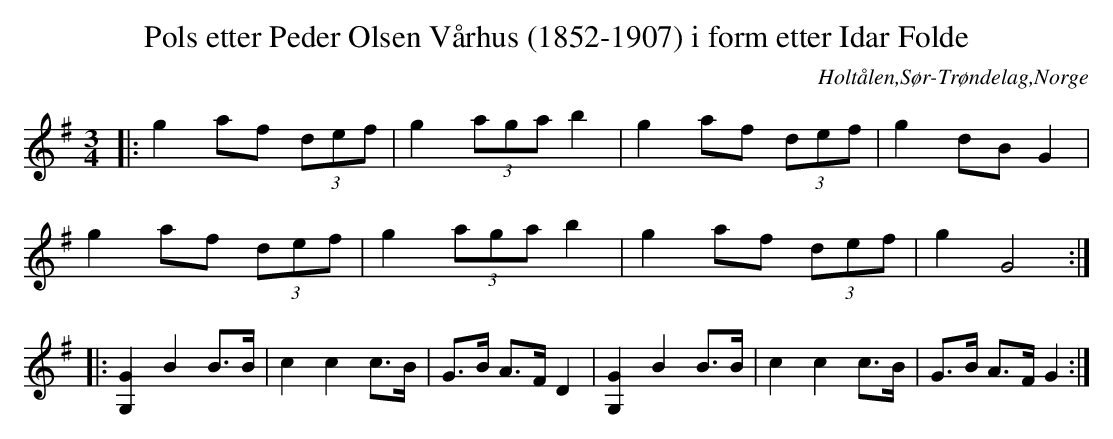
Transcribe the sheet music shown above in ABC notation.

X:1
T:Pols etter Peder Olsen Vårhus (1852-1907) i form etter Idar Folde
O:Holtålen,Sør-Trøndelag,Norge
M:3/4
L:1/8
K:G
|: g2 af (3def | g2 (3aga b2 | g2 af (3def | g2 dB G2 |
   g2 af (3def | g2 (3aga b2 | g2 af (3def | g2 G4 :|
|: [G,G]2B2 B>B  | c2 c2 c>B | G>B A>F D2 | [G,G]2B2 B>B  | c2 c2 c>B | G>B A>F G2 :|
